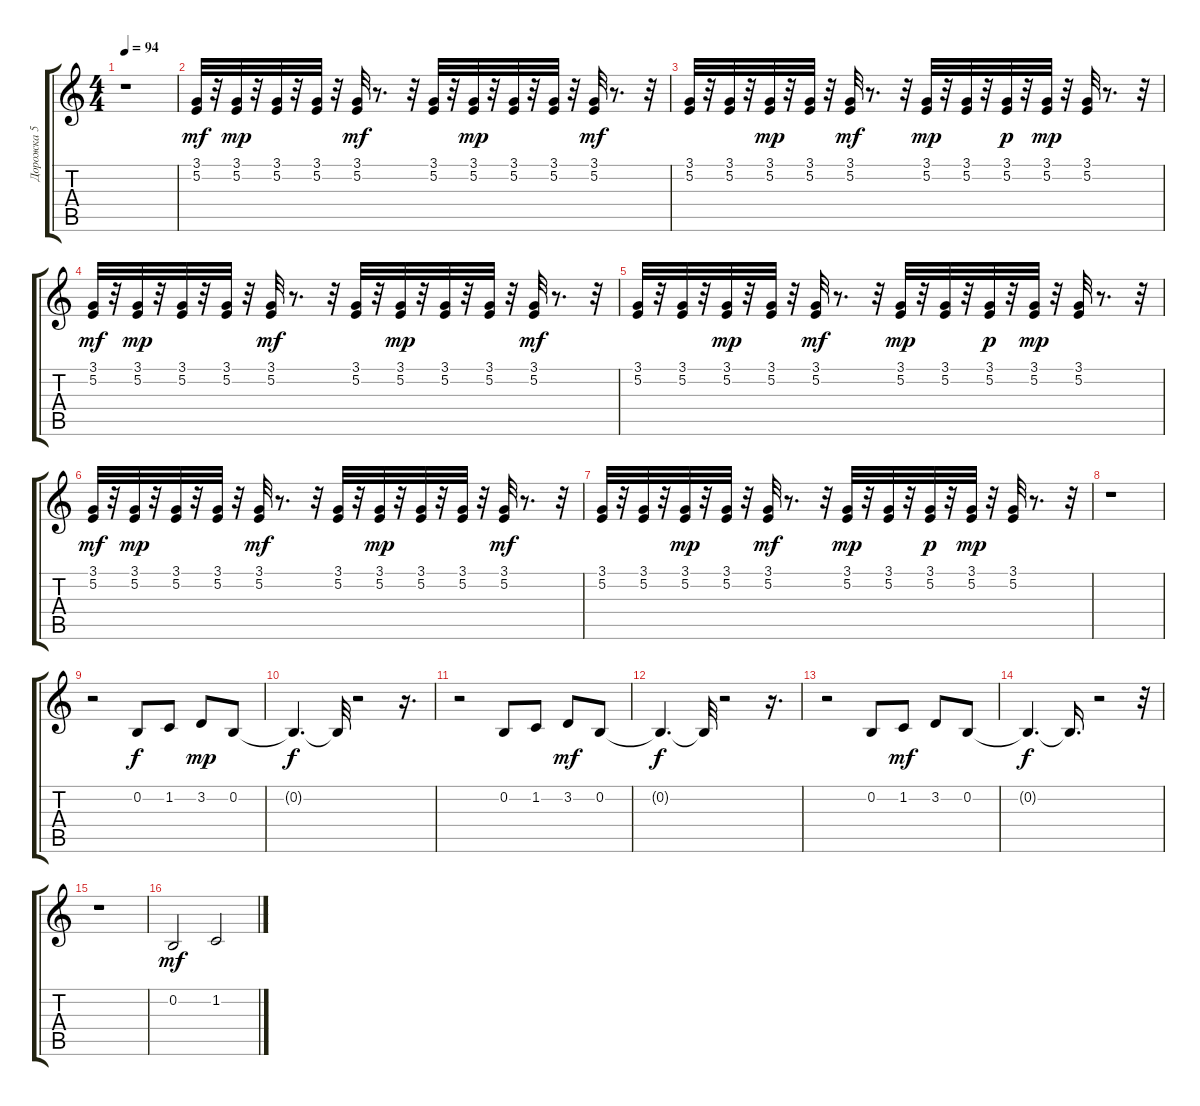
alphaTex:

\track ("Дорожка 5" "Дорожка 5") {instrument choiraahs}
\staff {score tabs}
\tuning (E4 B3 G3 D3 A2 E2) {hide}
\ts (4 4)
\tempo 94
\clef g2
\ks c
r.1{dy mf} |
(3.1 5.2).32 r.32 (3.1 5.2).32{dy mp} r.32 (3.1 5.2).32 r.32 (3.1 5.2).32 r.32 (3.1 5.2).32{dy mf} r.8{d} r.32 (3.1 5.2).32 r.32 (3.1 5.2).32{dy mp} r.32 (3.1 5.2).32 r.32 (3.1 5.2).32 r.32 (3.1 5.2).32{dy mf} r.8{d} r.32 |
(3.1 5.2).32 r.32 (3.1 5.2).32 r.32 (3.1 5.2).32{dy mp} r.32 (3.1 5.2).32 r.32 (3.1 5.2).32{dy mf} r.8{d} r.32 (3.1 5.2).32{dy mp} r.32 (3.1 5.2).32 r.32 (3.1 5.2).32{dy p} r.32 (3.1 5.2).32{dy mp} r.32 (3.1 5.2).32 r.8{d} r.32 |
(3.1 5.2).32{dy mf} r.32 (3.1 5.2).32{dy mp} r.32 (3.1 5.2).32 r.32 (3.1 5.2).32 r.32 (3.1 5.2).32{dy mf} r.8{d} r.32 (3.1 5.2).32 r.32 (3.1 5.2).32{dy mp} r.32 (3.1 5.2).32 r.32 (3.1 5.2).32 r.32 (3.1 5.2).32{dy mf} r.8{d} r.32 |
(3.1 5.2).32 r.32 (3.1 5.2).32 r.32 (3.1 5.2).32{dy mp} r.32 (3.1 5.2).32 r.32 (3.1 5.2).32{dy mf} r.8{d} r.32 (3.1 5.2).32{dy mp} r.32 (3.1 5.2).32 r.32 (3.1 5.2).32{dy p} r.32 (3.1 5.2).32{dy mp} r.32 (3.1 5.2).32 r.8{d} r.32 |
(3.1 5.2).32{dy mf} r.32 (3.1 5.2).32{dy mp} r.32 (3.1 5.2).32 r.32 (3.1 5.2).32 r.32 (3.1 5.2).32{dy mf} r.8{d} r.32 (3.1 5.2).32 r.32 (3.1 5.2).32{dy mp} r.32 (3.1 5.2).32 r.32 (3.1 5.2).32 r.32 (3.1 5.2).32{dy mf} r.8{d} r.32 |
(3.1 5.2).32 r.32 (3.1 5.2).32 r.32 (3.1 5.2).32{dy mp} r.32 (3.1 5.2).32 r.32 (3.1 5.2).32{dy mf} r.8{d} r.32 (3.1 5.2).32{dy mp} r.32 (3.1 5.2).32 r.32 (3.1 5.2).32{dy p} r.32 (3.1 5.2).32{dy mp} r.32 (3.1 5.2).32 r.8{d} r.32 |
r.1 |
r.2 0.2.8{dy f} 1.2.8 3.2.8{dy mp} 0.2.8 |
0.2{t}.4{d dy f} 0.2{t}.32 r.2 r.16{d} |
r.2 0.2.8 1.2.8 3.2.8{dy mf} 0.2.8 |
0.2{t}.4{d dy f} 0.2{t}.32 r.2 r.16{d} |
r.2 0.2.8 1.2.8{dy mf} 3.2.8 0.2.8 |
0.2{t}.4{d dy f} 0.2{t}.16{d} r.2 r.32 |
r.1 |
0.2.2{dy mf} 1.2.2
